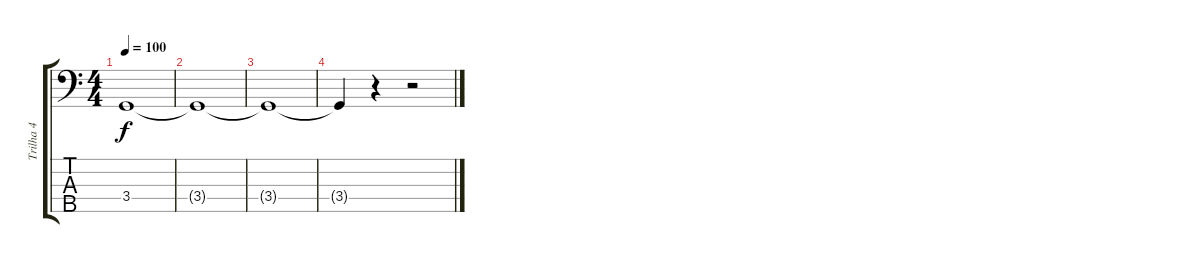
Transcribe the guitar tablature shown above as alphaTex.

\track ("Trilha 4" "Trilha 4") {instrument contrabass}
\staff {score tabs}
\tuning (G2 D2 A1 E1 B0) {hide}
\ts (4 4)
\tempo 100
\clef f4
\ks c
3.4.1{dy f} |
3.4{t}.1 |
3.4{t}.1 |
3.4{t}.4 r.4 r.2
